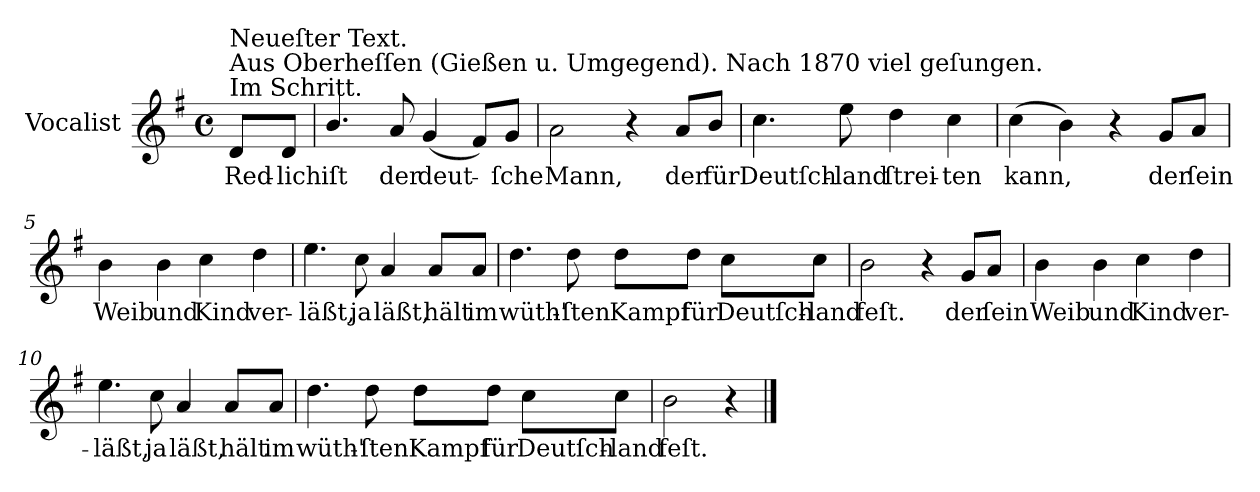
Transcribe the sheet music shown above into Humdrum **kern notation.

**kern	**text
*part1	*part1
*staff1	*staff1
*I"Vocalist	*
*k[f#]	*
*G:	*
*M4/4	*
*met(c)	*
=	=
!LO:TX:a:t=Im Schritt.	!
!LO:TX:a:t=Aus Oberheſſen (Gießen u. Umgegend). Nach 1870 viel geſungen.	!
!LO:TX:a:t=Neueſter Text.	!
8dL	Red-
8dJ	-lich
=1	=1
4.b/	iſt
8a	der
(4g	deut-
8f#L)	.
8gJ	-ſche
=2	=2
2a\	Mann,
4r	.
8aL	der
8b/J	für
=3	=3
4.cc	Deutſch-
8ee	-land
4dd	ſtrei-
4cc	-ten
=4	=4
(4cc	kann,
4b)	.
4r	.
8gL	der
8aJ	ſein
=5	=5
4b	Weib
4b	und
4cc	Kind
4dd	ver-
=6	=6
4.ee	-läßt,
8cc	ja
4a	läßt,
8aL	hält
8aJ	im
=7	=7
4.dd	wüth'-
8dd	-ſten
8ddL	Kampf
8ddJ	für
8ccL	Deutſch-
8ccJ	-land
=8	=8
2b	feſt.
4r	.
8gL	der
8aJ	ſein
=9	=9
4b	Weib
4b	und
4cc	Kind
4dd	ver-
=10	=10
4.ee	-läßt,
8cc	ja
4a	läßt,
8aL	hält
8aJ	im
=11	=11
4.dd	wüth'-
8dd	-ſten
8ddL	Kampf
8ddJ	für
8ccL	Deutſch-
8ccJ	-land
=12	=12
2b	feſt.
4r	.
==	==
*-	*-
